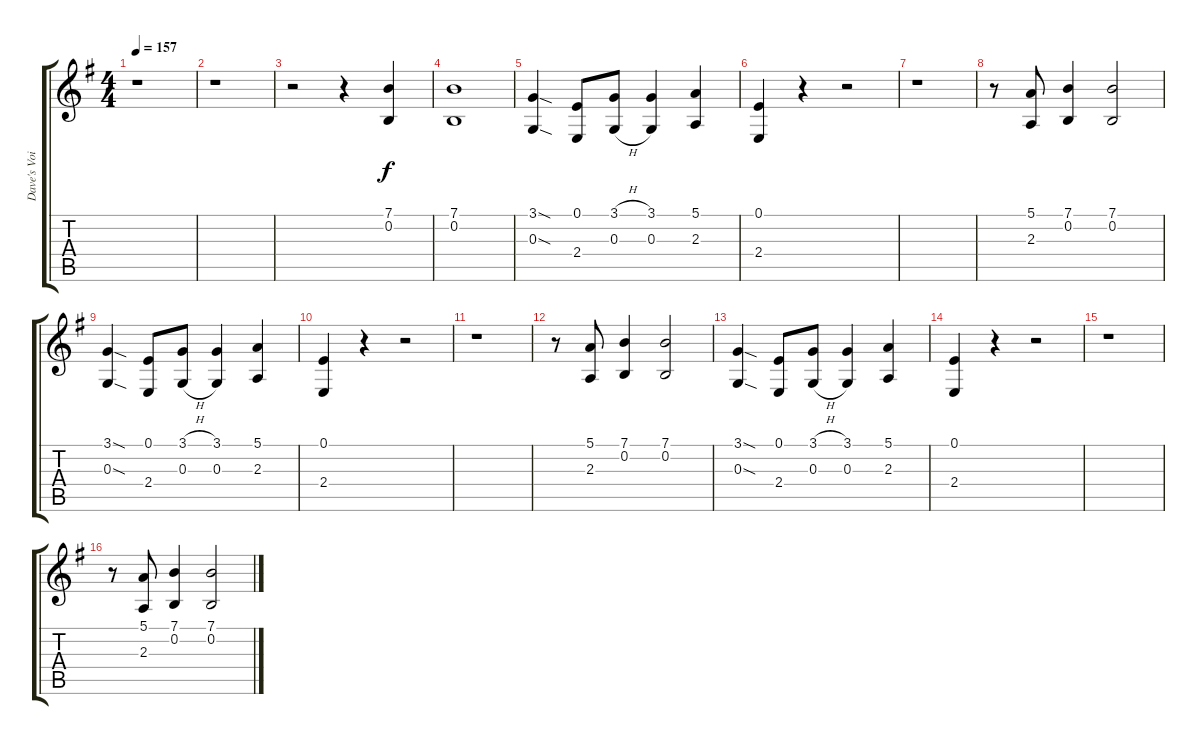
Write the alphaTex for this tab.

\track ("Dave's Voice + Harmony" "Dave's Voi") {instrument tenorsax}
\staff {score tabs}
\tuning (E4 B3 G3 D3 A2 E2) {hide}
\ts (4 4)
\tempo 157
\clef g2
\ks g
r.1{dy f} |
r.1 |
r.2 r.4 (7.1 0.2).4 |
(7.1 0.2).1 |
(3.1{sod} 0.3{sod}).4 (0.1 2.4).8 (3.1{h} 0.3{h}).8 (3.1 0.3).4 (5.1 2.3).4 |
(0.1 2.4).4 r.4 r.2 |
r.1 |
r.8 (5.1 2.3).8 (7.1 0.2).4 (7.1 0.2).2 |
(3.1{sod} 0.3{sod}).4 (0.1 2.4).8 (3.1{h} 0.3{h}).8 (3.1 0.3).4 (5.1 2.3).4 |
(0.1 2.4).4 r.4 r.2 |
r.1 |
r.8 (5.1 2.3).8 (7.1 0.2).4 (7.1 0.2).2 |
(3.1{sod} 0.3{sod}).4 (0.1 2.4).8 (3.1{h} 0.3{h}).8 (3.1 0.3).4 (5.1 2.3).4 |
(0.1 2.4).4 r.4 r.2 |
r.1 |
r.8 (5.1 2.3).8 (7.1 0.2).4 (7.1 0.2).2
